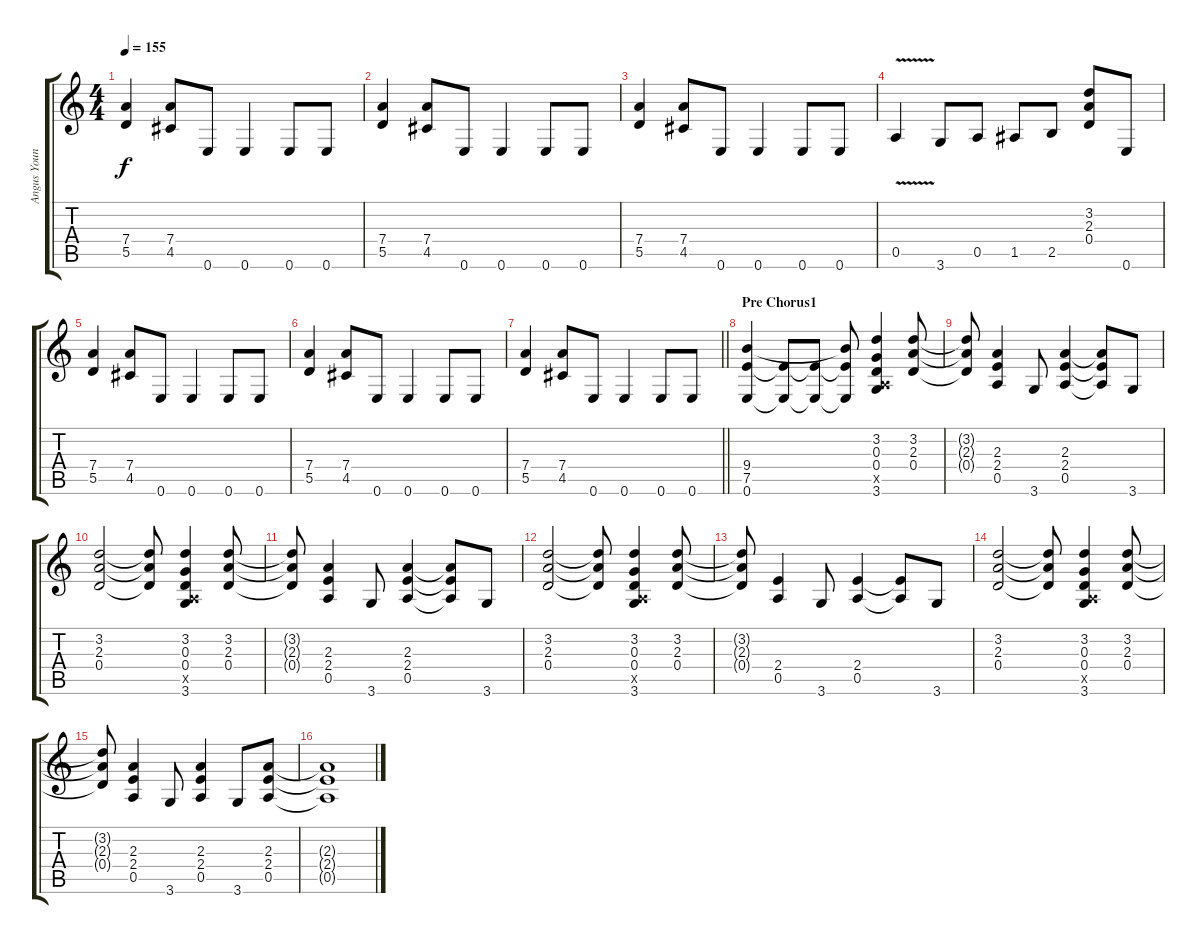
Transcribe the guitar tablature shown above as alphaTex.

\track ("Angus Young" "Angus Youn") {instrument distortionguitar}
\staff {score tabs}
\tuning (E4 B3 G3 D3 A2 E2) {hide}
\ts (4 4)
\tempo 155
\clef g2
\ks c
(7.4 5.5).4{dy f} (7.4 4.5).8 0.6.8 0.6.4 0.6.8 0.6.8 |
(7.4 5.5).4 (7.4 4.5).8 0.6.8 0.6.4 0.6.8 0.6.8 |
(7.4 5.5).4 (7.4 4.5).8 0.6.8 0.6.4 0.6.8 0.6.8 |
0.5{v}.4 3.6.8 0.5.8 1.5.8 2.5.8 (3.2 2.3 0.4).8 0.6.8 |
(7.4 5.5).4 (7.4 4.5).8 0.6.8 0.6.4 0.6.8 0.6.8 |
(7.4 5.5).4 (7.4 4.5).8 0.6.8 0.6.4 0.6.8 0.6.8 |
\barLineRight lightlight
(7.4 5.5).4 (7.4 4.5).8 0.6.8 0.6.4 0.6.8 0.6.8 |
\section ("" "Pre Chorus1")
(9.4 7.5 0.6).4 (7.5{t} 0.6{t}).8 (7.5{t} 0.6{t}).8 (9.4{t} 7.5{t} 0.6{t}).8 (3.2 0.3 0.4 0.5{x} 3.6).4 (3.2 2.3 0.4).8 |
(3.2{t} 2.3{t} 0.4{t}).8 (2.3 2.4 0.5).4 3.6.8 (2.3 2.4 0.5).4 (2.3{t} 2.4{t} 0.5{t}).8 3.6.8 |
(3.2 2.3 0.4).2 (3.2{t} 2.3{t} 0.4{t}).8 (3.2 0.3 0.4 0.5{x} 3.6).4 (3.2 2.3 0.4).8 |
(3.2{t} 2.3{t} 0.4{t}).8 (2.3 2.4 0.5).4 3.6.8 (2.3 2.4 0.5).4 (2.3{t} 2.4{t} 0.5{t}).8 3.6.8 |
(3.2 2.3 0.4).2 (3.2{t} 2.3{t} 0.4{t}).8 (3.2 0.3 0.4 0.5{x} 3.6).4 (3.2 2.3 0.4).8 |
(3.2{t} 2.3{t} 0.4{t}).8 (2.4 0.5).4 3.6.8 (2.4 0.5).4 (2.4{t} 0.5{t}).8 3.6.8 |
(3.2 2.3 0.4).2 (3.2{t} 2.3{t} 0.4{t}).8 (3.2 0.3 0.4 0.5{x} 3.6).4 (3.2 2.3 0.4).8 |
(3.2{t} 2.3{t} 0.4{t}).8 (2.3 2.4 0.5).4 3.6.8 (2.3 2.4 0.5).4 3.6.8 (2.3 2.4 0.5).8 |
(2.3{t} 2.4{t} 0.5{t}).1
